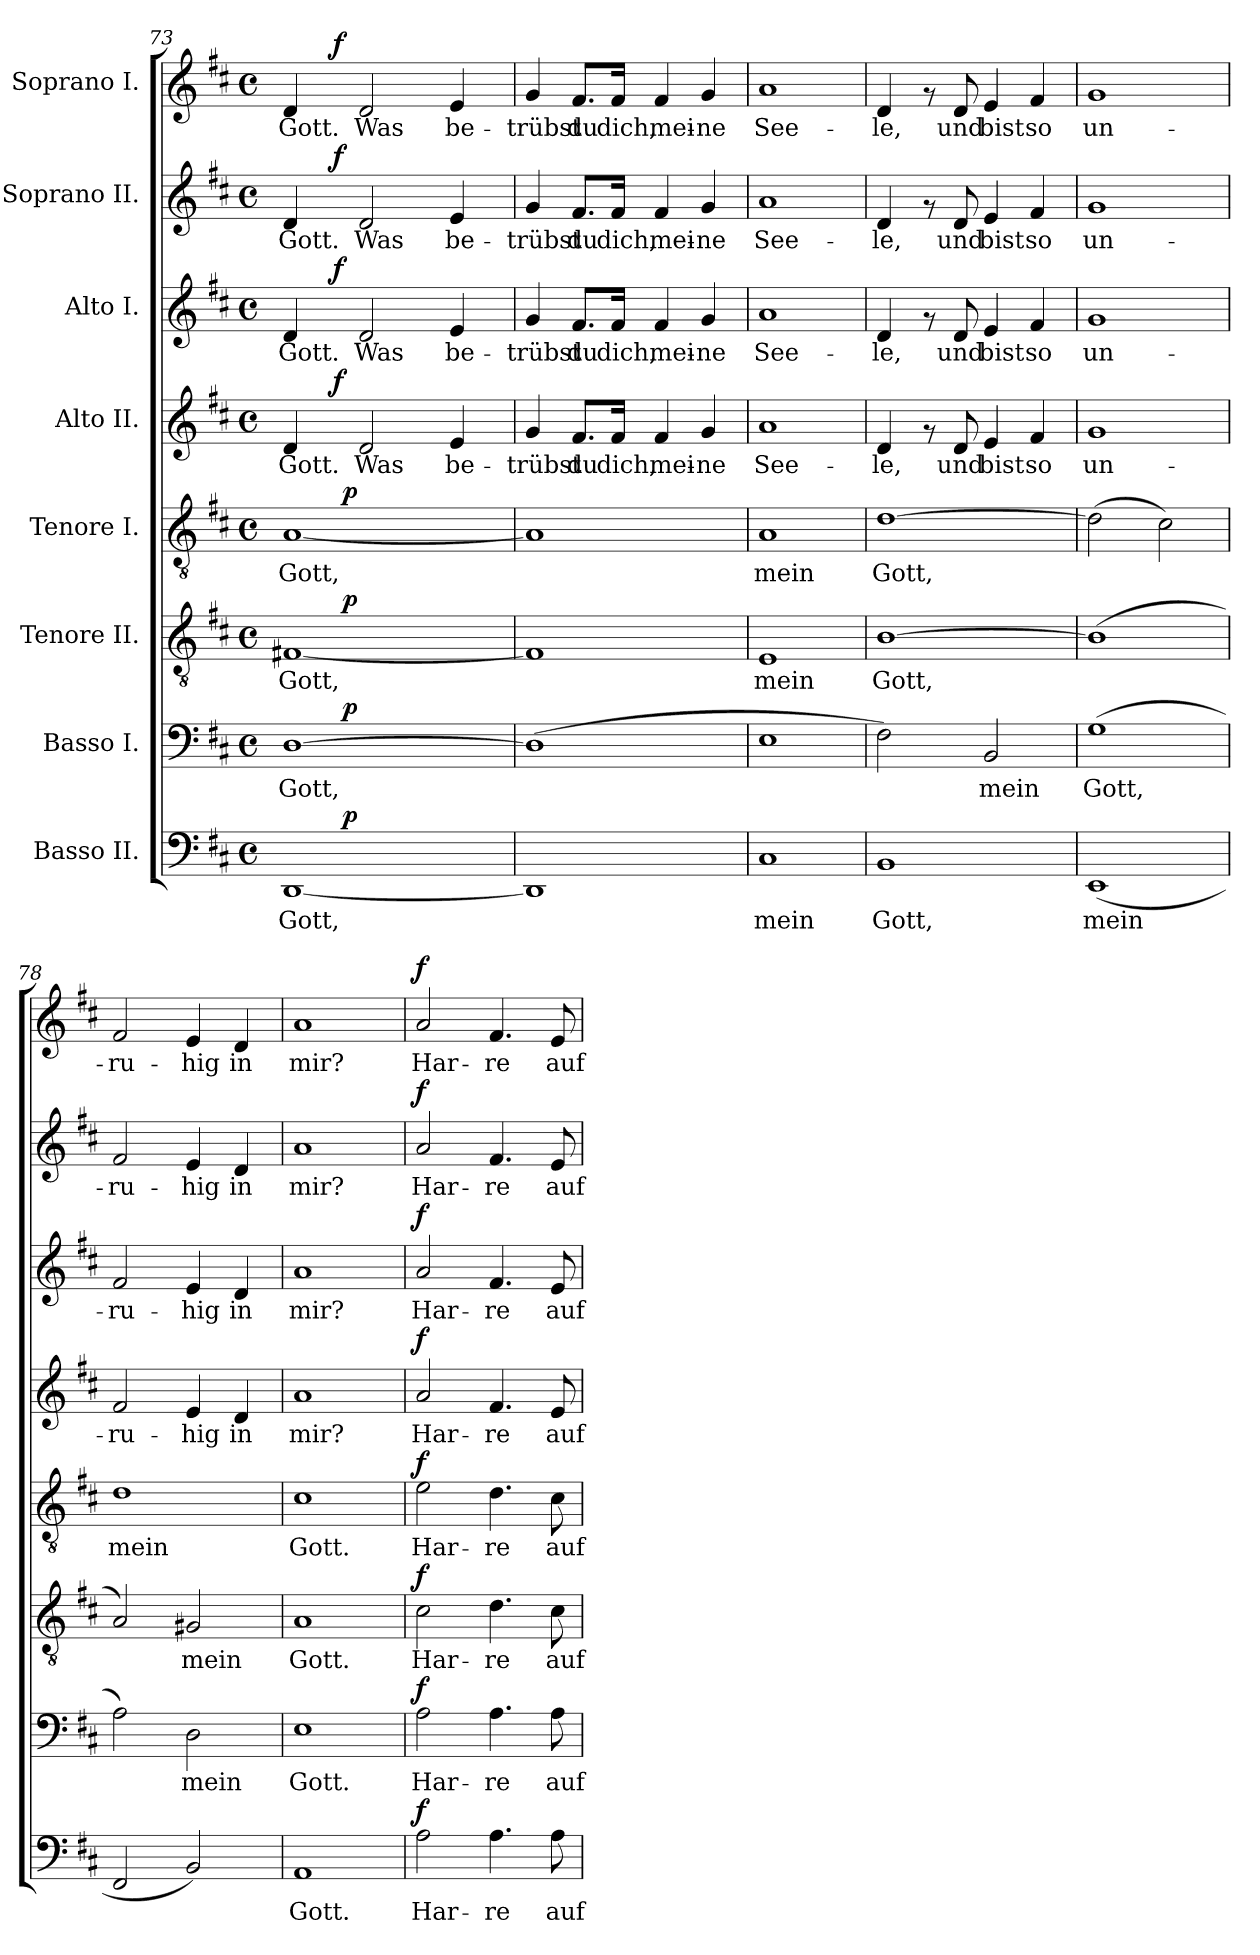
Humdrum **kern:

**kern	**text	**dynam	**kern	**text	**dynam	**kern	**text	**dynam	**kern	**text	**dynam	**kern	**text	**dynam	**kern	**text	**dynam	**kern	**text	**dynam	**kern	**text	**dynam
*part8	*part8	*part8	*part7	*part7	*part7	*part6	*part6	*part6	*part5	*part5	*part5	*part4	*part4	*part4	*part3	*part3	*part3	*part2	*part2	*part2	*part1	*part1	*part1
*staff8	*staff8	*staff8	*staff7	*staff7	*staff7	*staff6	*staff6	*staff6	*staff5	*staff5	*staff5	*staff4	*staff4	*staff4	*staff3	*staff3	*staff3	*staff2	*staff2	*staff2	*staff1	*staff1	*staff1
*I"Basso II.	*	*	*I"Basso I.	*	*	*I"Tenore II.	*	*	*I"Tenore I.	*	*	*I"Alto II.	*	*	*I"Alto I.	*	*	*I"Soprano II.	*	*	*I"Soprano I.	*	*
!!LO:PB:g=z
*clefF4	*	*	*clefF4	*	*	*clefGv2	*	*	*clefGv2	*	*	*clefG2	*	*	*clefG2	*	*	*clefG2	*	*	*clefG2	*	*
*k[f#c#]	*	*	*k[f#c#]	*	*	*k[f#c#]	*	*	*k[f#c#]	*	*	*k[f#c#]	*	*	*k[f#c#]	*	*	*k[f#c#]	*	*	*k[f#c#]	*	*
*D:	*	*	*D:	*	*	*D:	*	*	*D:	*	*	*D:	*	*	*D:	*	*	*D:	*	*	*D:	*	*
*M4/4	*	*	*M4/4	*	*	*M4/4	*	*	*M4/4	*	*	*M4/4	*	*	*M4/4	*	*	*M4/4	*	*	*M4/4	*	*
*met(c)	*	*	*met(c)	*	*	*met(c)	*	*	*met(c)	*	*	*met(c)	*	*	*met(c)	*	*	*met(c)	*	*	*met(c)	*	*
=73	=73	=73	=73	=73	=73	=73	=73	=73	=73	=73	=73	=73	=73	=73	=73	=73	=73	=73	=73	=73	=73	=73	=73
!	!	!	!	!	!	!	!	!	!	!	!	!	!	!	!	!	!	!	!	!	!LO:TX:a:t=Allegro moderato.	!	!
!	!LO:LY:b:cj	!	!	!LO:LY:b:cj	!	!	!LO:LY:b:cj	!	!	!LO:LY:b:cj	!	!	!LO:LY:b:cj	!	!	!LO:LY:b:cj	!	!	!LO:LY:b:cj	!	!	!LO:LY:b:cj	!
*^	*	*	*^	*	*	*^	*	*	*^	*	*	*^	*	*	*^	*	*	*^	*	*	*^	*	*
[<1DD	8ryy	Gott,	.	[>1D	8ryy	Gott,	.	[<1F#X	8ryy	Gott,	.	[<1A	8ryy	Gott,	.	4d/	8.ryy	Gott.	.	4d/	8.ryy	Gott.	.	4d/	8.ryy	Gott.	.	4d/	8.ryy	Gott.	.
.	16ryy	.	.	.	16ryy	.	.	.	16ryy	.	.	.	16ryy	.	.	.	.	.	.	.	.	.	.	.	.	.	.	.	.	.	.
!	!	!	!	!	!	!	!	!	!	!	!	!	!	!	!	!	!	!	!LO:DY:a	!	!	!	!LO:DY:a	!	!	!	!LO:DY:a	!	!	!	!LO:DY:a
.	64ryy	.	.	.	64ryy	.	.	.	64ryy	.	.	.	64ryy	.	.	.	2ryy	.	f	.	2ryy	.	f	.	2ryy	.	f	.	2ryy	.	f
!	!	!	!LO:DY:a	!	!	!	!LO:DY:a	!	!	!	!LO:DY:a	!	!	!	!LO:DY:a	!	!	!	!	!	!	!	!	!	!	!	!	!	!	!	!
.	2ryy	.	p	.	2ryy	.	p	.	2ryy	.	p	.	2ryy	.	p	.	.	.	.	.	.	.	.	.	.	.	.	.	.	.	.
!	!	!	!	!	!	!	!	!	!	!	!	!	!	!	!	!	!	!LO:LY:b:cj	!	!	!	!LO:LY:b:cj	!	!	!	!LO:LY:b:cj	!	!	!	!LO:LY:b:cj	!
.	.	.	.	.	.	.	.	.	.	.	.	.	.	.	.	2d/	.	Was	.	2d/	.	Was	.	2d/	.	Was	.	2d/	.	Was	.
.	.	.	.	.	.	.	.	.	.	.	.	.	.	.	.	.	4ryy	.	.	.	4ryy	.	.	.	4ryy	.	.	.	4ryy	.	.
.	4ryy	.	.	.	4ryy	.	.	.	4ryy	.	.	.	4ryy	.	.	.	.	.	.	.	.	.	.	.	.	.	.	.	.	.	.
!	!	!	!	!	!	!	!	!	!	!	!	!	!	!	!	!	!	!LO:LY:b:cj	!	!	!	!LO:LY:b:cj	!	!	!	!LO:LY:b:cj	!	!	!	!LO:LY:b:cj	!
.	.	.	.	.	.	.	.	.	.	.	.	.	.	.	.	4e/	.	be-	.	4e/	.	be-	.	4e/	.	be-	.	4e/	.	be-	.
.	.	.	.	.	.	.	.	.	.	.	.	.	.	.	.	.	16ryy	.	.	.	16ryy	.	.	.	16ryy	.	.	.	16ryy	.	.
.	32.ryy	.	.	.	32.ryy	.	.	.	32.ryy	.	.	.	32.ryy	.	.	.	.	.	.	.	.	.	.	.	.	.	.	.	.	.	.
=74!	=74!	=74!	=74!	=74!	=74!	=74!	=74!	=74!	=74!	=74!	=74!	=74!	=74!	=74!	=74!	=74!	=74!	=74!	=74!	=74!	=74!	=74!	=74!	=74!	=74!	=74!	=74!	=74!	=74!	=74!	=74!
!	!	!LO:LY:b:cj	!	!	!	!LO:LY:b:cj	!	!	!	!LO:LY:b:cj	!	!	!	!LO:LY:b:cj	!	!	!	!LO:LY:b:cj	!	!	!	!LO:LY:b:cj	!	!	!	!LO:LY:b:cj	!	!	!	!LO:LY:b:cj	!
*v	*v	*	*	*	*	*	*	*v	*v	*	*	*v	*v	*	*	*v	*v	*	*	*v	*v	*	*	*v	*v	*	*	*v	*v	*	*
*	*	*	*v	*v	*	*	*	*	*	*	*	*	*	*	*	*	*	*	*	*	*	*	*	*
1DD]	.	.	(>1D]	.	.	1F#]	.	.	1A]	.	.	4g/	-trübst	.	4g/	-trübst	.	4g/	-trübst	.	4g/	-trübst	.
!	!	!	!	!	!	!	!	!	!	!	!	!	!LO:LY:b:cj	!	!	!LO:LY:b:cj	!	!	!LO:LY:b:cj	!	!	!LO:LY:b:cj	!
.	.	.	.	.	.	.	.	.	.	.	.	8.f#/L	du	.	8.f#/L	du	.	8.f#/L	du	.	8.f#/L	du	.
!	!	!	!	!	!	!	!	!	!	!	!	!	!LO:LY:b:cj	!	!	!LO:LY:b:cj	!	!	!LO:LY:b:cj	!	!	!LO:LY:b:cj	!
.	.	.	.	.	.	.	.	.	.	.	.	16f#/Jk	dich,	.	16f#/Jk	dich,	.	16f#/Jk	dich,	.	16f#/Jk	dich,	.
!	!	!	!	!	!	!	!	!	!	!	!	!	!LO:LY:b:cj	!	!	!LO:LY:b:cj	!	!	!LO:LY:b:cj	!	!	!LO:LY:b:cj	!
.	.	.	.	.	.	.	.	.	.	.	.	4f#/	mei-	.	4f#/	mei-	.	4f#/	mei-	.	4f#/	mei-	.
!	!	!	!	!	!	!	!	!	!	!	!	!	!LO:LY:b:cj	!	!	!LO:LY:b:cj	!	!	!LO:LY:b:cj	!	!	!LO:LY:b:cj	!
.	.	.	.	.	.	.	.	.	.	.	.	4g/	-ne	.	4g/	-ne	.	4g/	-ne	.	4g/	-ne	.
=75!	=75!	=75!	=75!	=75!	=75!	=75!	=75!	=75!	=75!	=75!	=75!	=75!	=75!	=75!	=75!	=75!	=75!	=75!	=75!	=75!	=75!	=75!	=75!
!	!LO:LY:b:cj	!	!	!LO:LY:b:cj	!	!	!LO:LY:b:cj	!	!	!LO:LY:b:cj	!	!	!LO:LY:b:cj	!	!	!LO:LY:b:cj	!	!	!LO:LY:b:cj	!	!	!LO:LY:b:cj	!
1C#	mein	.	1E	.	.	1E	mein	.	1A	mein	.	1a	See-	.	1a	See-	.	1a	See-	.	1a	See-	.
=76!	=76!	=76!	=76!	=76!	=76!	=76!	=76!	=76!	=76!	=76!	=76!	=76!	=76!	=76!	=76!	=76!	=76!	=76!	=76!	=76!	=76!	=76!	=76!
!	!LO:LY:b:cj	!	!	!LO:LY:b:cj	!	!	!LO:LY:b:cj	!	!	!LO:LY:b:cj	!	!	!LO:LY:b:cj	!	!	!LO:LY:b:cj	!	!	!LO:LY:b:cj	!	!	!LO:LY:b:cj	!
1BB	Gott,	.	2F#\)	.	.	[>1B	Gott,	.	[>1d	Gott,	.	4d/	-le,	.	4d/	-le,	.	4d/	-le,	.	4d/	-le,	.
.	.	.	.	.	.	.	.	.	.	.	.	8rf	.	.	8rf	.	.	8rf	.	.	8rf	.	.
!	!	!	!	!	!	!	!	!	!	!	!	!	!LO:LY:b:cj	!	!	!LO:LY:b:cj	!	!	!LO:LY:b:cj	!	!	!LO:LY:b:cj	!
.	.	.	.	.	.	.	.	.	.	.	.	8d/	und	.	8d/	und	.	8d/	und	.	8d/	und	.
!	!	!	!	!LO:LY:b:cj	!	!	!	!	!	!	!	!	!LO:LY:b:cj	!	!	!LO:LY:b:cj	!	!	!LO:LY:b:cj	!	!	!LO:LY:b:cj	!
.	.	.	2BB/	mein	.	.	.	.	.	.	.	4e/	bist	.	4e/	bist	.	4e/	bist	.	4e/	bist	.
!	!	!	!	!	!	!	!	!	!	!	!	!	!LO:LY:b:cj	!	!	!LO:LY:b:cj	!	!	!LO:LY:b:cj	!	!	!LO:LY:b:cj	!
.	.	.	.	.	.	.	.	.	.	.	.	4f#/	so	.	4f#/	so	.	4f#/	so	.	4f#/	so	.
=77!	=77!	=77!	=77!	=77!	=77!	=77!	=77!	=77!	=77!	=77!	=77!	=77!	=77!	=77!	=77!	=77!	=77!	=77!	=77!	=77!	=77!	=77!	=77!
!	!LO:LY:b:cj	!	!	!LO:LY:b:cj	!	!	!LO:LY:b:cj	!	!	!LO:LY:b:cj	!	!	!LO:LY:b:cj	!	!	!LO:LY:b:cj	!	!	!LO:LY:b:cj	!	!	!LO:LY:b:cj	!
(<1EE	mein	.	(>1G	Gott,	.	(>1B]	.	.	(>2d\]	.	.	1g	un-	.	1g	un-	.	1g	un-	.	1g	un-	.
!	!	!	!	!	!	!	!	!	!	!LO:LY:b:cj	!	!	!	!	!	!	!	!	!	!	!	!	!
.	.	.	.	.	.	.	.	.	2c#\)	.	.	.	.	.	.	.	.	.	.	.	.	.	.
=78!	=78!	=78!	=78!	=78!	=78!	=78!	=78!	=78!	=78!	=78!	=78!	=78!	=78!	=78!	=78!	=78!	=78!	=78!	=78!	=78!	=78!	=78!	=78!
!	!LO:LY:b:cj	!	!	!LO:LY:b:cj	!	!	!LO:LY:b:cj	!	!	!LO:LY:b:cj	!	!	!LO:LY:b:cj	!	!	!LO:LY:b:cj	!	!	!LO:LY:b:cj	!	!	!LO:LY:b:cj	!
2FF#/	.	.	2A\)	.	.	2A/)	.	.	1d	mein	.	2f#/	-ru-	.	2f#/	-ru-	.	2f#/	-ru-	.	2f#/	-ru-	.
!	!LO:LY:b:cj	!	!	!LO:LY:b:cj	!	!	!LO:LY:b:cj	!	!	!	!	!	!LO:LY:b:cj	!	!	!LO:LY:b:cj	!	!	!LO:LY:b:cj	!	!	!LO:LY:b:cj	!
2BB/)	.	.	2D\	mein	.	2G#X/	mein	.	.	.	.	4e/	-hig	.	4e/	-hig	.	4e/	-hig	.	4e/	-hig	.
!	!	!	!	!	!	!	!	!	!	!	!	!	!LO:LY:b:cj	!	!	!LO:LY:b:cj	!	!	!LO:LY:b:cj	!	!	!LO:LY:b:cj	!
.	.	.	.	.	.	.	.	.	.	.	.	4d/	in	.	4d/	in	.	4d/	in	.	4d/	in	.
=79!	=79!	=79!	=79!	=79!	=79!	=79!	=79!	=79!	=79!	=79!	=79!	=79!	=79!	=79!	=79!	=79!	=79!	=79!	=79!	=79!	=79!	=79!	=79!
!	!LO:LY:b:cj	!	!	!LO:LY:b:cj	!	!	!LO:LY:b:cj	!	!	!LO:LY:b:cj	!	!	!LO:LY:b:cj	!	!	!LO:LY:b:cj	!	!	!LO:LY:b:cj	!	!	!LO:LY:b:cj	!
1AA	Gott.	.	1E	Gott.	.	1A	Gott.	.	1c#	Gott.	.	1a	mir?	.	1a	mir?	.	1a	mir?	.	1a	mir?	.
=80!	=80!	=80!	=80!	=80!	=80!	=80!	=80!	=80!	=80!	=80!	=80!	=80!	=80!	=80!	=80!	=80!	=80!	=80!	=80!	=80!	=80!	=80!	=80!
!	!LO:LY:b:cj	!LO:DY:a	!	!LO:LY:b:cj	!LO:DY:a	!	!LO:LY:b:cj	!LO:DY:a	!	!LO:LY:b:cj	!LO:DY:a	!	!LO:LY:b:cj	!LO:DY:a	!	!LO:LY:b:cj	!LO:DY:a	!	!LO:LY:b:cj	!LO:DY:a	!	!LO:LY:b:cj	!LO:DY:a
2A\	Har-	f	2A\	Har-	f	2c#\	Har-	f	2e\	Har-	f	2a/	Har-	f	2a/	Har-	f	2a/	Har-	f	2a/	Har-	f
!	!LO:LY:b:cj	!	!	!LO:LY:b:cj	!	!	!LO:LY:b:cj	!	!	!LO:LY:b:cj	!	!	!LO:LY:b:cj	!	!	!LO:LY:b:cj	!	!	!LO:LY:b:cj	!	!	!LO:LY:b:cj	!
4.A\	-re	.	4.A\	-re	.	4.d\	-re	.	4.d\	-re	.	4.f#/	-re	.	4.f#/	-re	.	4.f#/	-re	.	4.f#/	-re	.
!	!LO:LY:b:cj	!	!	!LO:LY:b:cj	!	!	!LO:LY:b:cj	!	!	!LO:LY:b:cj	!	!	!LO:LY:b:cj	!	!	!LO:LY:b:cj	!	!	!LO:LY:b:cj	!	!	!LO:LY:b:cj	!
8A\	auf	.	8A\	auf	.	8c#\	auf	.	8c#\	auf	.	8e/	auf	.	8e/	auf	.	8e/	auf	.	8e/	auf	.
=!	=!	=!	=!	=!	=!	=!	=!	=!	=!	=!	=!	=!	=!	=!	=!	=!	=!	=!	=!	=!	=!	=!	=!
*-	*-	*-	*-	*-	*-	*-	*-	*-	*-	*-	*-	*-	*-	*-	*-	*-	*-	*-	*-	*-	*-	*-	*-
